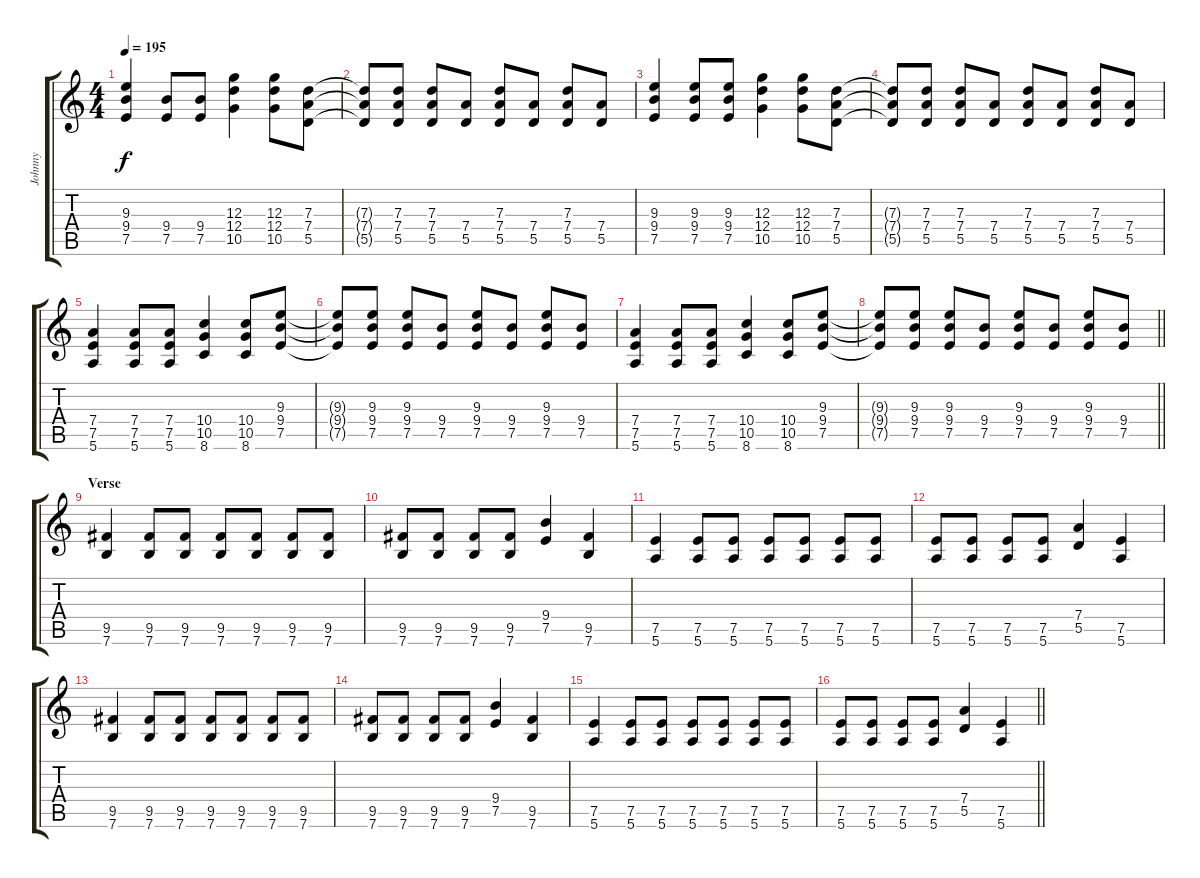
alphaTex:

\track ("Johnny" "Johnny") {instrument overdrivenguitar}
\staff {score tabs}
\tuning (E4 B3 G3 D3 A2 E2) {hide}
\ts (4 4)
\tempo 195
\clef g2
\ks c
(9.3 9.4 7.5).4{dy f} (9.4 7.5).8 (9.4 7.5).8 (12.3 12.4 10.5).4 (12.3 12.4 10.5).8 (7.3 7.4 5.5).8 |
(7.3{t} 7.4{t} 5.5{t}).8 (7.3 7.4 5.5).8 (7.3 7.4 5.5).8 (7.4 5.5).8 (7.3 7.4 5.5).8 (7.4 5.5).8 (7.3 7.4 5.5).8 (7.4 5.5).8 |
(9.3 9.4 7.5).4 (9.3 9.4 7.5).8 (9.3 9.4 7.5).8 (12.3 12.4 10.5).4 (12.3 12.4 10.5).8 (7.3 7.4 5.5).8 |
(7.3{t} 7.4{t} 5.5{t}).8 (7.3 7.4 5.5).8 (7.3 7.4 5.5).8 (7.4 5.5).8 (7.3 7.4 5.5).8 (7.4 5.5).8 (7.3 7.4 5.5).8 (7.4 5.5).8 |
(7.4 7.5 5.6).4 (7.4 7.5 5.6).8 (7.4 7.5 5.6).8 (10.4 10.5 8.6).4 (10.4 10.5 8.6).8 (9.3 9.4 7.5).8 |
(9.3{t} 9.4{t} 7.5{t}).8 (9.3 9.4 7.5).8 (9.3 9.4 7.5).8 (9.4 7.5).8 (9.3 9.4 7.5).8 (9.4 7.5).8 (9.3 9.4 7.5).8 (9.4 7.5).8 |
(7.4 7.5 5.6).4 (7.4 7.5 5.6).8 (7.4 7.5 5.6).8 (10.4 10.5 8.6).4 (10.4 10.5 8.6).8 (9.3 9.4 7.5).8 |
\barLineRight lightlight
(9.3{t} 9.4{t} 7.5{t}).8 (9.3 9.4 7.5).8 (9.3 9.4 7.5).8 (9.4 7.5).8 (9.3 9.4 7.5).8 (9.4 7.5).8 (9.3 9.4 7.5).8 (9.4 7.5).8 |
\section ("" "Verse")
(9.5 7.6).4 (9.5 7.6).8 (9.5 7.6).8 (9.5 7.6).8 (9.5 7.6).8 (9.5 7.6).8 (9.5 7.6).8 |
(9.5 7.6).8 (9.5 7.6).8 (9.5 7.6).8 (9.5 7.6).8 (9.4 7.5).4 (9.5 7.6).4 |
(7.5 5.6).4 (7.5 5.6).8 (7.5 5.6).8 (7.5 5.6).8 (7.5 5.6).8 (7.5 5.6).8 (7.5 5.6).8 |
(7.5 5.6).8 (7.5 5.6).8 (7.5 5.6).8 (7.5 5.6).8 (7.4 5.5).4 (7.5 5.6).4 |
(9.5 7.6).4 (9.5 7.6).8 (9.5 7.6).8 (9.5 7.6).8 (9.5 7.6).8 (9.5 7.6).8 (9.5 7.6).8 |
(9.5 7.6).8 (9.5 7.6).8 (9.5 7.6).8 (9.5 7.6).8 (9.4 7.5).4 (9.5 7.6).4 |
(7.5 5.6).4 (7.5 5.6).8 (7.5 5.6).8 (7.5 5.6).8 (7.5 5.6).8 (7.5 5.6).8 (7.5 5.6).8 |
\barLineRight lightlight
(7.5 5.6).8 (7.5 5.6).8 (7.5 5.6).8 (7.5 5.6).8 (7.4 5.5).4 (7.5 5.6).4
